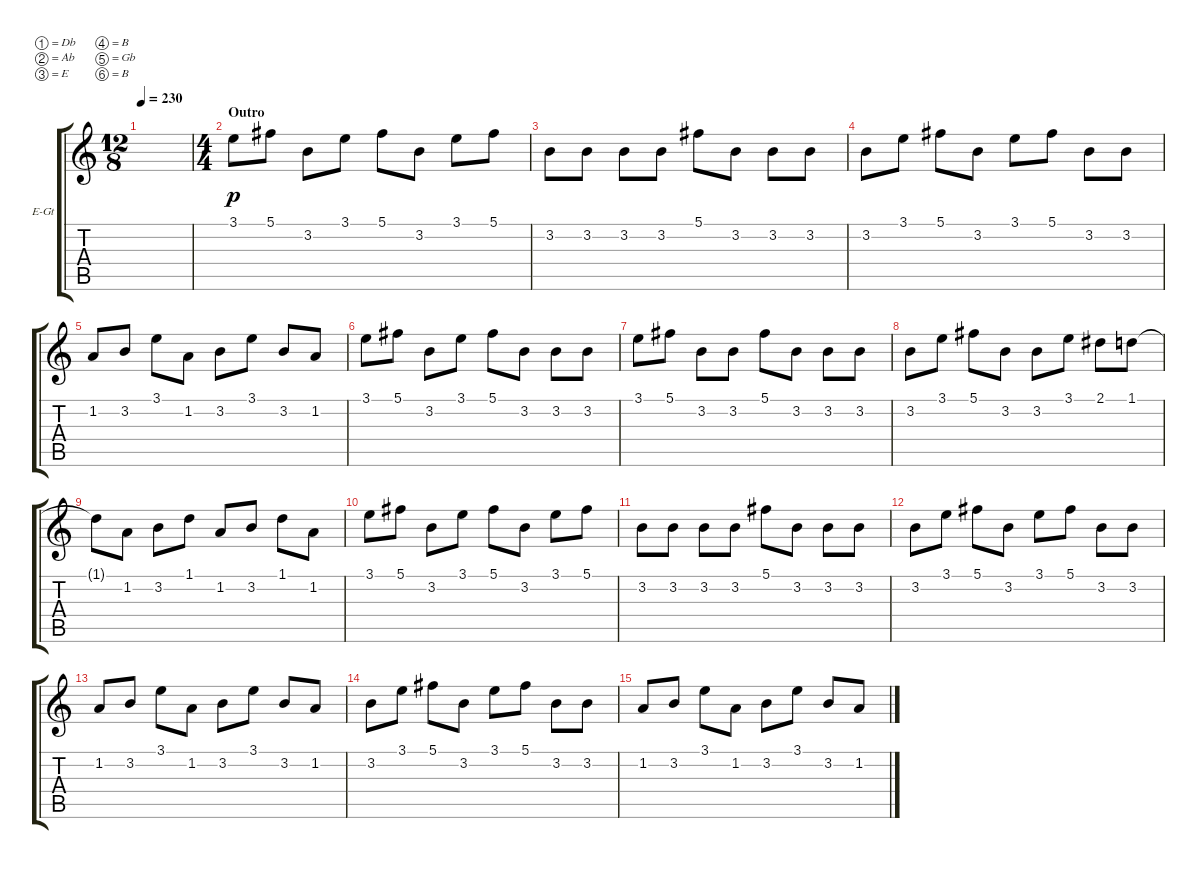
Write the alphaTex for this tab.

\bracketExtendMode groupsimilarinstruments
\firstSystemTrackNameOrientation horizontal
\otherSystemsTrackNameOrientation horizontal
\track ("Lead Guitar 1" "E-Gt") {instrument overdrivenguitar}
\staff {score tabs}
\tuning (Db4 Ab3 E3 B2 Gb2 B1)
\ts (12 8)
\tempo 230
\clef g2
\ks c
|
\ts (4 4)
\section ("" "Outro")
3.1.8{dy p} 5.1.8 3.2.8 3.1.8 5.1.8 3.2.8 3.1.8 5.1.8 |
3.2.8 3.2.8 3.2.8 3.2.8 5.1.8 3.2.8 3.2.8 3.2.8 |
3.2.8 3.1.8 5.1.8 3.2.8 3.1.8 5.1.8 3.2.8 3.2.8 |
1.2.8 3.2.8 3.1.8 1.2.8 3.2.8 3.1.8 3.2.8 1.2.8 |
3.1.8 5.1.8 3.2.8 3.1.8 5.1.8 3.2.8 3.2.8 3.2.8 |
3.1.8 5.1.8 3.2.8 3.2.8 5.1.8 3.2.8 3.2.8 3.2.8 |
3.2.8 3.1.8 5.1.8 3.2.8 3.2.8 3.1.8 2.1.8 1.1.8 |
1.1{t}.8 1.2.8 3.2.8 1.1.8 1.2.8 3.2.8 1.1.8 1.2.8 |
3.1.8 5.1.8 3.2.8 3.1.8 5.1.8 3.2.8 3.1.8 5.1.8 |
3.2.8 3.2.8 3.2.8 3.2.8 5.1.8 3.2.8 3.2.8 3.2.8 |
3.2.8 3.1.8 5.1.8 3.2.8 3.1.8 5.1.8 3.2.8 3.2.8 |
1.2.8 3.2.8 3.1.8 1.2.8 3.2.8 3.1.8 3.2.8 1.2.8 |
3.2.8 3.1.8 5.1.8 3.2.8 3.1.8 5.1.8 3.2.8 3.2.8 |
1.2.8 3.2.8 3.1.8 1.2.8 3.2.8 3.1.8 3.2.8 1.2.8
